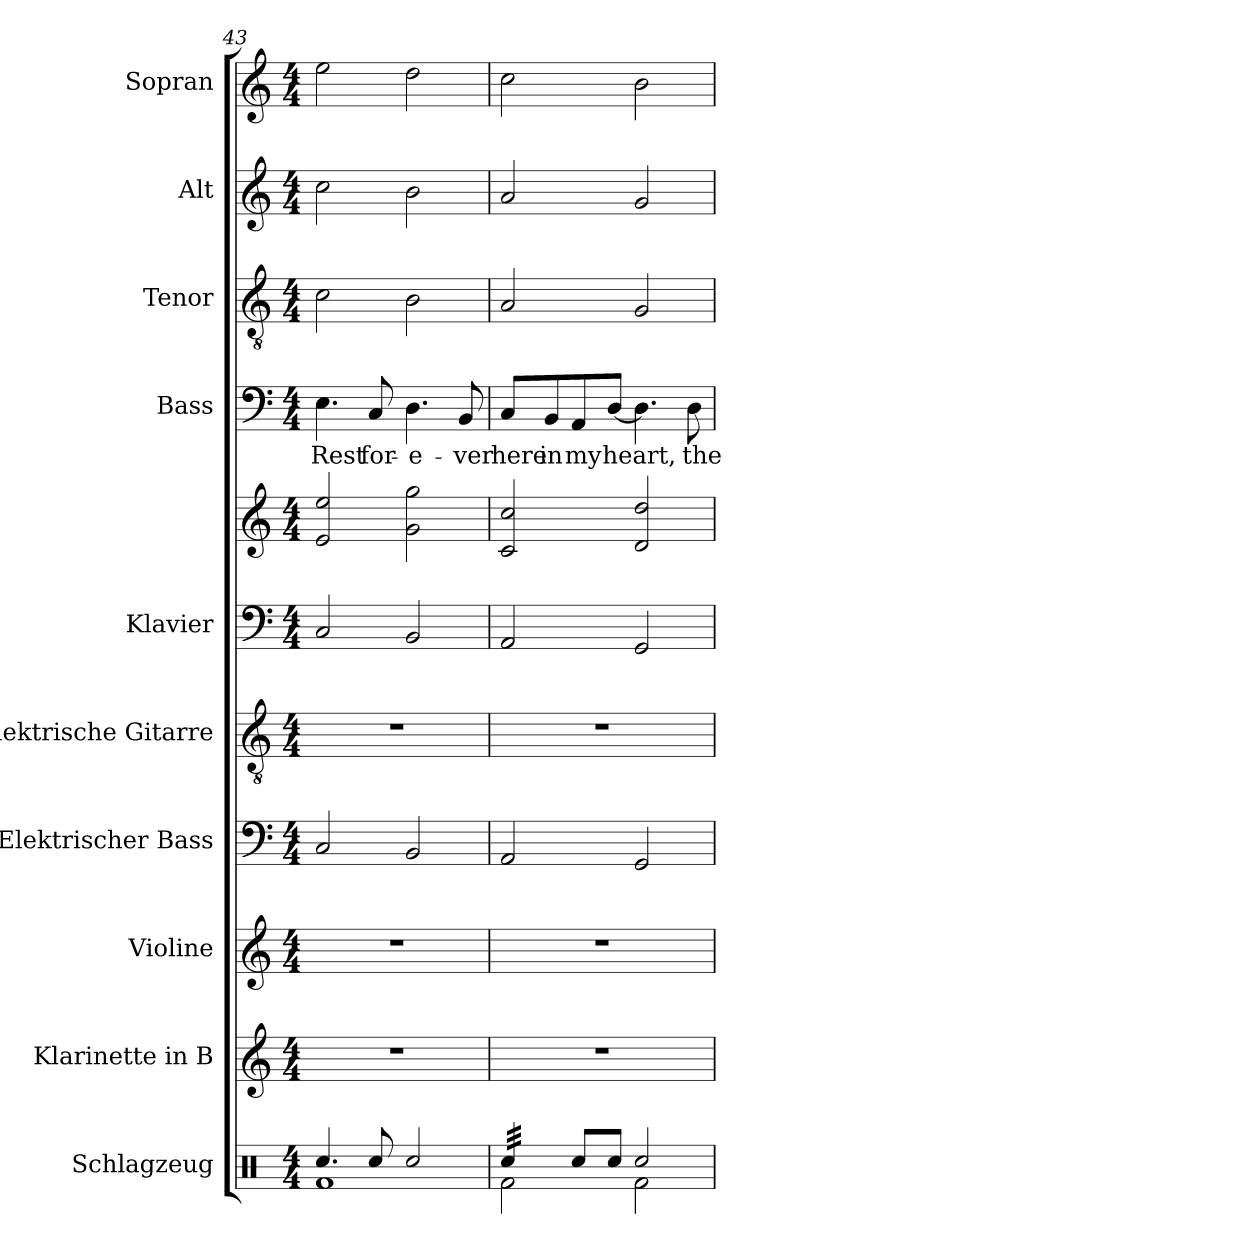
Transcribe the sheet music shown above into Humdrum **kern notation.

**kern	**kern	**kern	**kern	**kern	**kern	**kern	**kern	**text	**kern	**kern	**kern
*part10	*part9	*part8	*part7	*part6	*part5	*part5	*part4	*part4	*part3	*part2	*part1
*staff11	*staff10	*staff9	*staff8	*staff7	*staff6	*staff5	*staff4	*staff4	*staff3	*staff2	*staff1
*I"Schlagzeug	*I"Klarinette in B	*I"Violine	*I"Elektrischer Bass	*I"Elektrische Gitarre	*I"Klavier	*	*I"Bass	*	*I"Tenor	*I"Alt	*I"Sopran
*I'Schlgz.	*	*I'Vl.	*I'E-B.	*I'E-Git.	*I'Klav.	*	*I'B.	*	*I'T.	*I'A.	*I'S.
*clefX	*clefG2	*clefG2	*clefF4	*clefGv2	*clefF4	*clefG2	*clefF4	*	*clefGv2	*clefG2	*clefG2
*	*ITrd1c2	*	*ITrd7c12	*	*	*	*	*	*	*	*
*k[]	*k[b-e-]	*k[]	*k[]	*k[]	*k[]	*k[]	*k[]	*	*k[]	*k[]	*k[]
*M4/4	*M4/4	*M4/4	*M4/4	*M4/4	*M4/4	*M4/4	*M4/4	*	*M4/4	*M4/4	*M4/4
=43	=43	=43	=43	=43	=43	=43	=43	=43	=43	=43	=43
*^	*	*	*	*	*	*	*	*	*	*	*
!	!	!	!	!	!	!	!	!	!LO:LY:b	!	!	!
4.Rcc/	1Rf	1r	1r	2CC/	1r	2C/	2e/ 2ee/	4.E\	Rest	2c\	2cc\	2ee\
!	!	!	!	!	!	!	!	!	!LO:LY:b	!	!	!
8Rcc/	.	.	.	.	.	.	.	8C/	for-	.	.	.
!	!	!	!	!	!	!	!	!	!LO:LY:b	!	!	!
2Rcc/	.	.	.	2BBB/	.	2BB/	2g\ 2gg\	4.D\	-e-	2B\	2b\	2dd\
!	!	!	!	!	!	!	!	!	!LO:LY:b	!	!	!
.	.	.	.	.	.	.	.	8BB/	-ver	.	.	.
=44	=44	=44	=44	=44	=44	=44	=44	=44	=44	=44	=44	=44
!	!	!	!	!	!	!	!	!	!LO:LY:b	!	!	!
*tremolo	*	*	*	*	*	*	*	*	*	*	*	*
32Rcc/LLL	2Rf\	1r	1r	2AAA/	1r	2AA/	2c/ 2cc/	8C/L	here	2A/	2a/	2cc\
32Rcc/	.	.	.	.	.	.	.	.	.	.	.	.
32Rcc/	.	.	.	.	.	.	.	.	.	.	.	.
32Rcc/	.	.	.	.	.	.	.	.	.	.	.	.
!	!	!	!	!	!	!	!	!	!LO:LY:b	!	!	!
32Rcc/	.	.	.	.	.	.	.	8BB/	in	.	.	.
32Rcc/	.	.	.	.	.	.	.	.	.	.	.	.
32Rcc/	.	.	.	.	.	.	.	.	.	.	.	.
32Rcc/JJJ	.	.	.	.	.	.	.	.	.	.	.	.
*Xtremolo	*	*	*	*	*	*	*	*	*	*	*	*
!	!	!	!	!	!	!	!	!	!LO:LY:b	!	!	!
8Rcc/L	.	.	.	.	.	.	.	8AA/	my	.	.	.
!	!	!	!	!	!	!	!	!	!LO:LY:b	!	!	!
8Rcc/J	.	.	.	.	.	.	.	[8D/J	heart,	.	.	.
2Rcc/	2Rf\	.	.	2GGG/	.	2GG/	2d/ 2dd/	4.D\]	.	2G/	2g/	2b\
!	!	!	!	!	!	!	!	!	!LO:LY:b	!	!	!
.	.	.	.	.	.	.	.	8D\	the	.	.	.
*v	*v	*	*	*	*	*	*	*	*	*	*	*
=	=	=	=	=	=	=	=	=	=	=	=
*-	*-	*-	*-	*-	*-	*-	*-	*-	*-	*-	*-
